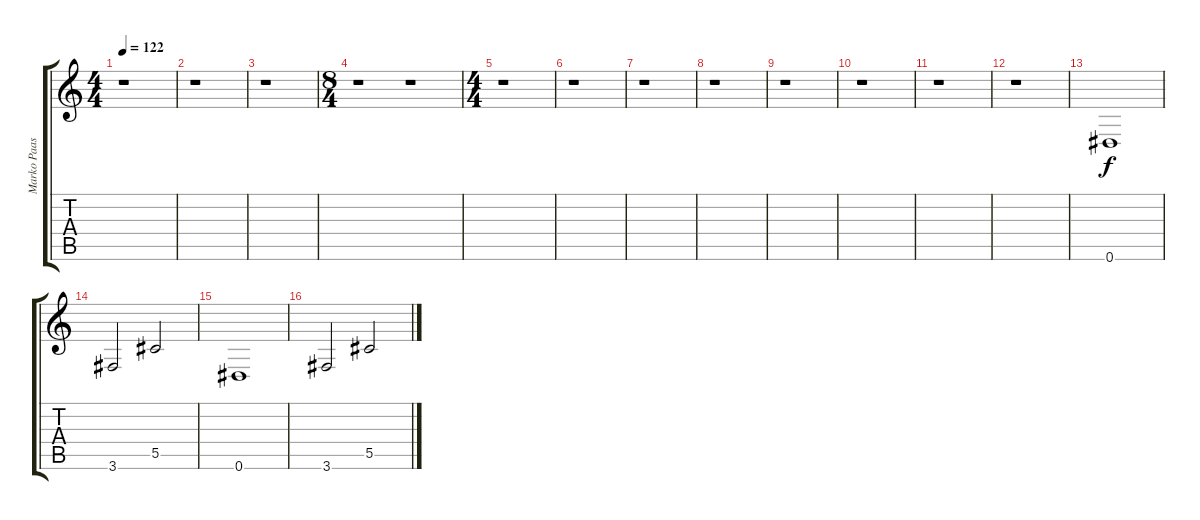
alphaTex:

\track ("Marko Paasikoski" "Marko Paas") {instrument electricbassfinger}
\staff {score tabs}
\tuning (Eb4 Bb3 Gb3 Db3 Ab2 Eb2) {hide}
\ts (4 4)
\tempo 122
\clef g2
\ks c
r.1{dy f} |
r.1 |
r.1 |
\ts (8 4)
r.1 r.1 |
\ts (4 4)
r.1 |
r.1 |
r.1 |
r.1 |
r.1 |
r.1 |
r.1 |
r.1 |
0.6.1 |
3.6.2 5.5.2 |
0.6.1 |
3.6.2 5.5.2
